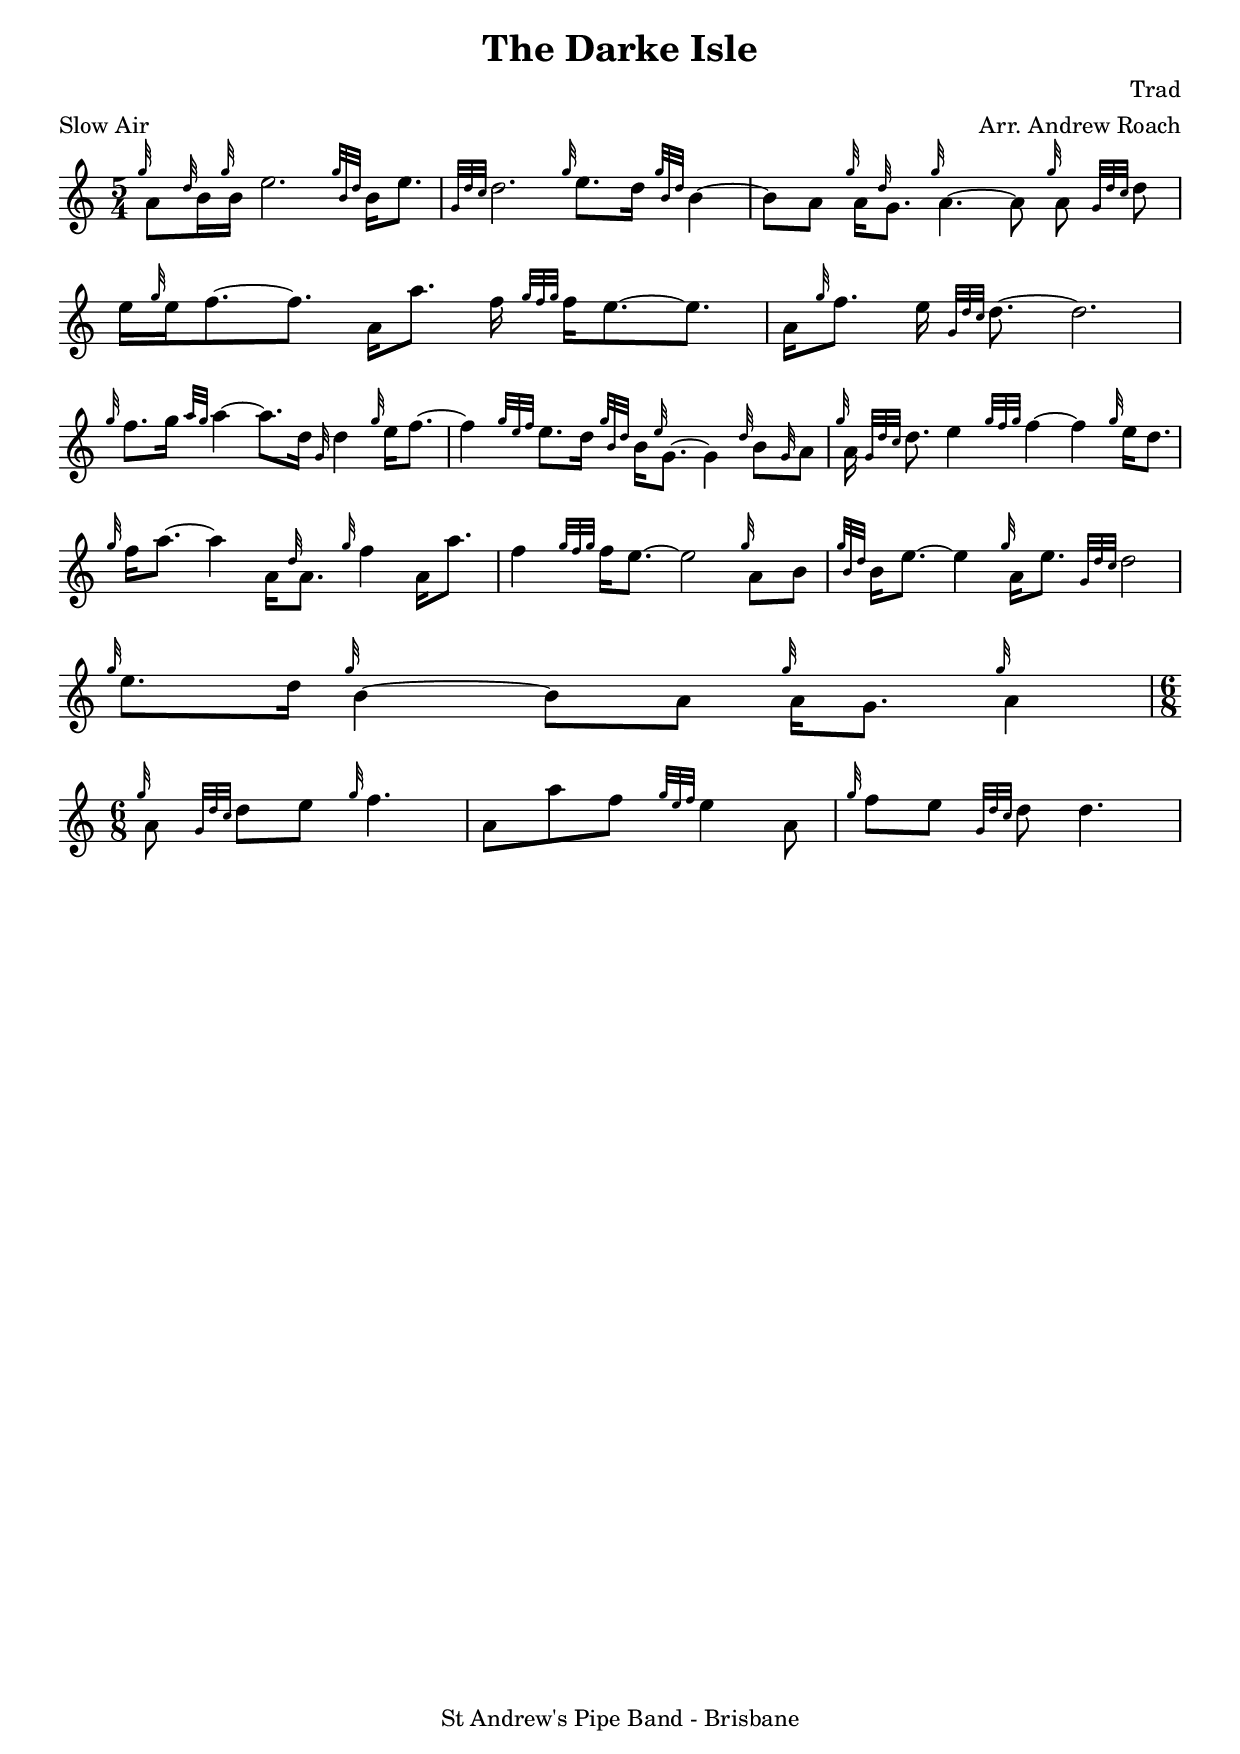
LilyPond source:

\version "2.18.2"
\include "bagpipe.ly"
\include "bagpipe_new.ly"

\paper {
  indent = 0\mm
}
\layout {
  \context {
    \Score
    \override NonMusicalPaperColumn #'line-break-permission = ##f
  }
}

\header {
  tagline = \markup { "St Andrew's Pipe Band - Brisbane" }
  meter = "Slow Air"
  title = "The Darke Isle"
  composer = "Trad"
  arranger = "Arr. Andrew Roach"
}

waltzBeaming = {
      \set Timing.beamExceptions = #'()
      \set Timing.baseMoment = #(ly:make-moment 1/4)
      \set Timing.beatStructure = #'(1 1 1)}

\score {
  {
    \time 5/4
    \bagpipeKey
    {
    \grg a8 \grd b16 \grg b16 e2. \dblb b16 e8.
    \thrwd d2. \grg e8. d16 \dblb b4 ~
    b8 a8 \grg a16 \grd G8. \grg a4. ~ a8 \grg a8 
    \thrwd d8 
    \break
    e16 \grg e16 f8. ~ f8. a16 A8. f16
    \dblf f16 e8. ~ e8. a16 
    \grg f8. e16 \thrwd d8. ~ d2.
    }
    
    \break
    
    { 
      
    \grg f8. g16 \dblA A4 ~ A8. d16  \grG d4 \grg e16 f8. ~
    f4 \dble e8. d16 \dblb b16 \gre G8. ~ G4 \grd b8 \grG a8   
    \grg a16 \thrwd d8. e4 \dblf f4 ~ f4 \grg e16 d8. 
    }
    
    \break
    
    {
     \grg f16 A8. ~ A4 a16 
    \grd a8. \grg f4 
    a16 A8. f4 \dblf f16 e8. ~ e2
    \grg a8 b8 \dblb b16 e8. ~ e4
    \grg a16 e8. \thrwd d2
    \break
    \grg e8. d16 
    \grg b4 ~ b8 a8 \grg a16 G8. \grg a4
    }
    
    \break
    
    {
      \time 6/8
      \grg a8 \thrwd d8 e8 \grg f4.
      a8 A8 f8 \dble e4 a8
      \grg f8 e8 \thrwd d8 d4.
    }

  }
}


\score {
  
  {
    \bagpipeKey
    {
    \mark "Seconds"{
      }
    }
  }
}